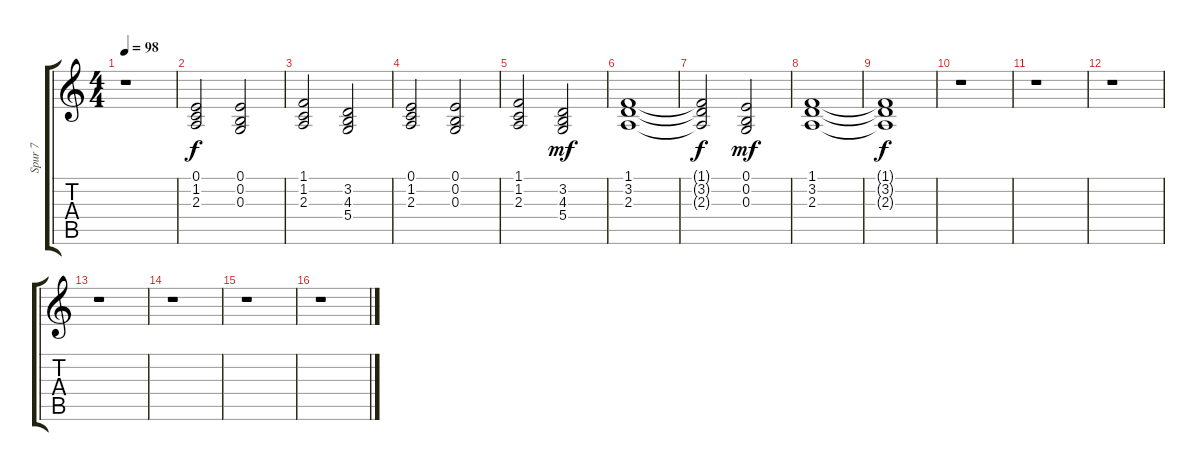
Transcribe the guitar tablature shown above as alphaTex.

\track ("Spur 7" "Spur 7") {instrument pad1newage}
\staff {score tabs}
\tuning (E4 B3 G3 D3 A2 E2) {hide}
\ts (4 4)
\tempo 98
\clef g2
\ks c
r.1{dy f instrument pad1newage} |
(0.1 1.2 2.3).2 (0.1 0.2 0.3).2 |
(1.1 1.2 2.3).2 (3.2 4.3 5.4).2 |
(0.1 1.2 2.3).2 (0.1 0.2 0.3).2 |
(1.1 1.2 2.3).2 (3.2 4.3 5.4).2{dy mf} |
(1.1 3.2 2.3).1 |
(1.1{t} 3.2{t} 2.3{t}).2{dy f} (0.1 0.2 0.3).2{dy mf} |
(1.1 3.2 2.3).1 |
(1.1{t} 3.2{t} 2.3{t}).1{dy f} |
r.1 |
r.1 |
r.1 |
r.1 |
r.1 |
r.1 |
r.1
